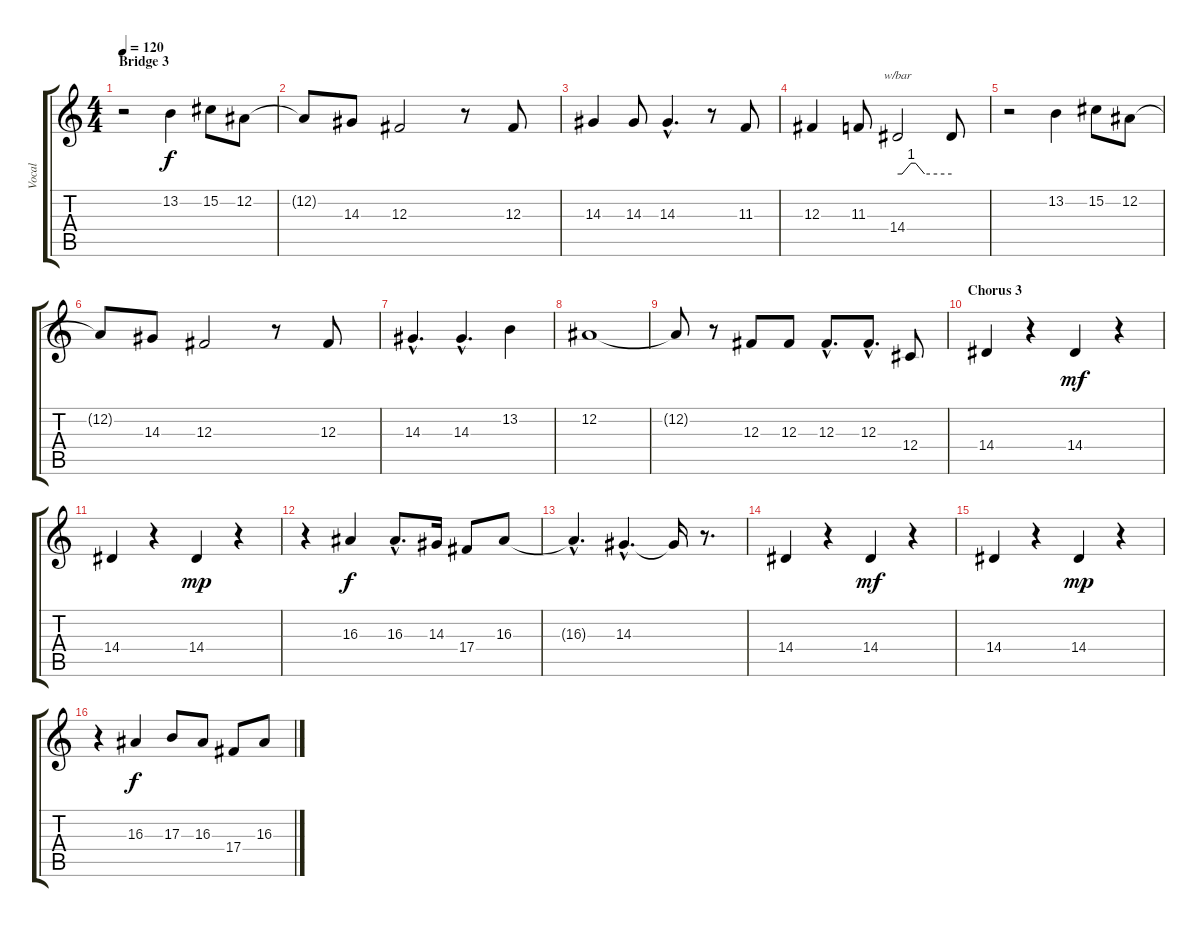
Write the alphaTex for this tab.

\track ("Vocal" "Vocal") {instrument viola}
\staff {score tabs}
\tuning (Eb4 Bb3 Gb3 Db3 Ab2 Eb2) {hide}
\ts (4 4)
\section ("" "Bridge 3")
\tempo 120
\clef g2
\ks c
r.2{dy f} 13.2.4 15.2.8 12.2.8 |
12.2{t}.8 14.3.8 12.3.2 r.8 12.3.8 |
14.3.4 14.3.8 14.3{hac}.4{d} r.8 11.3.8 |
12.3.4 11.3.8 14.4.2{tbe (custom default 0 0 5 0 15 4 20 4 30 0 60 0)} 14.4{t}.8 |
r.2 13.2.4 15.2.8 12.2.8 |
12.2{t}.8 14.3.8 12.3.2 r.8 12.3.8 |
14.3{hac}.4{d} 14.3{hac}.4{d} 13.2.4 |
12.2.1 |
12.2{t}.8 r.8 12.3.8 12.3.8 12.3{hac}.8{d} 12.3{hac}.8{d} 12.4.8 |
\section ("" "Chorus 3")
14.4.4 r.4 14.4.4{dy mf balance 2} r.4 |
14.4.4{balance 14} r.4 14.4.4{dy mp balance 2} r.4 |
r.4 16.3.4{dy f balance 8} 16.3{hac}.8{d} 14.3.16 17.4.8 16.3.8 |
16.3{hac t}.4{d} 14.3{hac}.4{d} 14.3{t}.16 r.8{d} |
14.4.4 r.4 14.4.4{dy mf balance 2} r.4 |
14.4.4{balance 14} r.4 14.4.4{dy mp balance 2} r.4 |
r.4 16.3.4{dy f balance 8} 17.3.8 16.3.8 17.4.8 16.3.8
